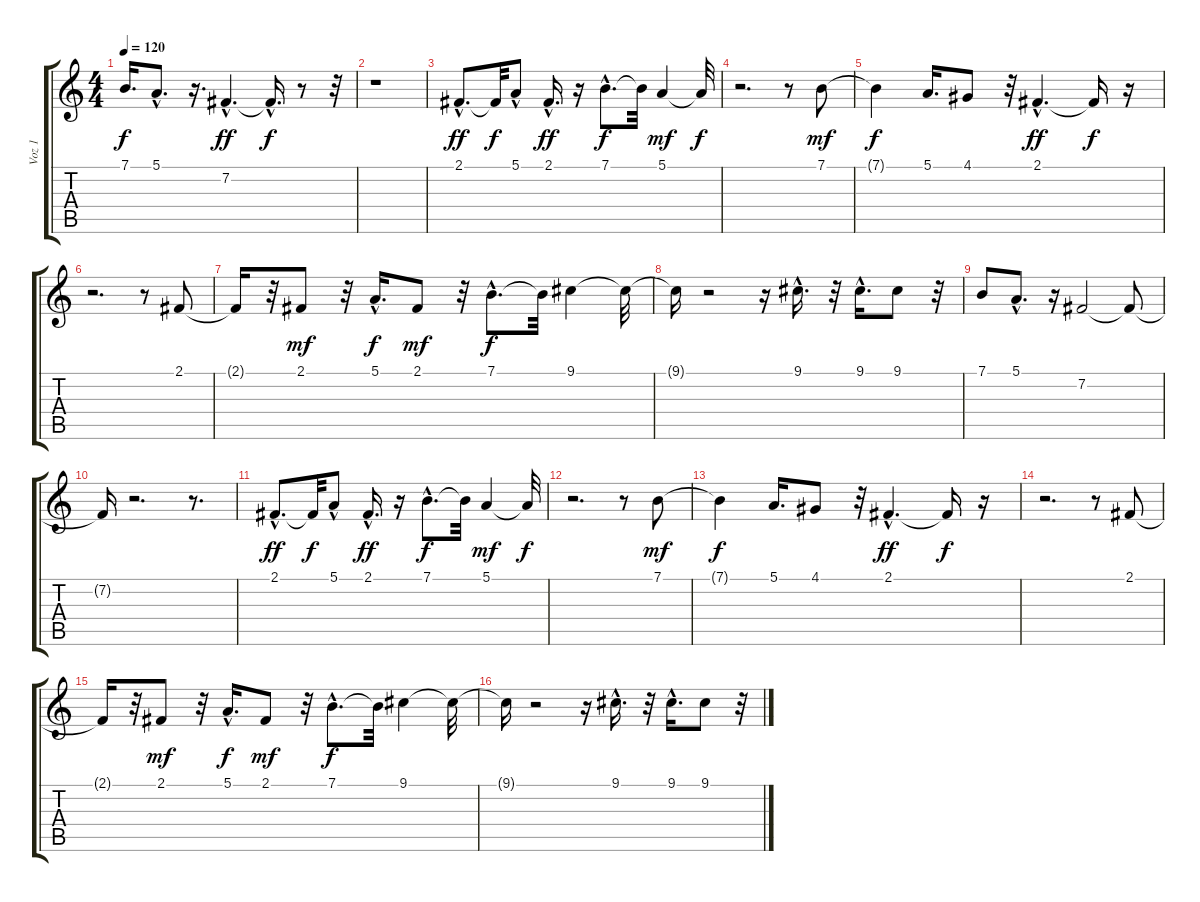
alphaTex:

\track ("Voz 1" "Voz 1") {instrument cello}
\staff {score tabs}
\tuning (E4 B3 G3 D3 A2 E2) {hide}
\ts (4 4)
\tempo 120
\clef g2
\ks c
7.1.16{d dy f} 5.1{hac}.8{d} r.16{d} 7.2{hac}.4{d dy ff} 7.2{hac t}.16{d dy f} r.8 r.32 |
r.1 |
2.1{hac}.8{d dy ff} 2.1{t}.32{dy f} 5.1{hac}.8 2.1{hac}.16{d dy ff} r.16 7.1{hac}.8{d dy f} 7.1{t}.32 5.1.4{dy mf} 5.1{t}.32{dy f} |
r.2{d} r.8 7.1.8{dy mf} |
7.1{t}.4{dy f} 5.1.16{d} 4.1.8 r.32 2.1{hac}.4{d dy ff} 2.1{t}.16{dy f} r.16 |
r.2{d} r.8 2.1.8 |
2.1{t}.16 r.32 2.1.8{dy mf} r.32 5.1{hac}.16{d dy f} 2.1.8{dy mf} r.32 7.1{hac}.8{d dy f} 7.1{t}.32 9.1.4 9.1{t}.32 |
9.1{t}.16 r.2 r.16 9.1{hac}.16{d} r.32 9.1{hac}.16{d} 9.1.8 r.32 |
7.1.8 5.1{hac}.8{d} r.16 7.2.2 7.2{t}.8 |
7.2{t}.16 r.2{d} r.8{d} |
2.1{hac}.8{d dy ff} 2.1{t}.32{dy f} 5.1{hac}.8 2.1{hac}.16{d dy ff} r.16 7.1{hac}.8{d dy f} 7.1{t}.32 5.1.4{dy mf} 5.1{t}.32{dy f} |
r.2{d} r.8 7.1.8{dy mf} |
7.1{t}.4{dy f} 5.1.16{d} 4.1.8 r.32 2.1{hac}.4{d dy ff} 2.1{t}.16{dy f} r.16 |
r.2{d} r.8 2.1.8 |
2.1{t}.16 r.32 2.1.8{dy mf} r.32 5.1{hac}.16{d dy f} 2.1.8{dy mf} r.32 7.1{hac}.8{d dy f} 7.1{t}.32 9.1.4 9.1{t}.32 |
9.1{t}.16 r.2 r.16 9.1{hac}.16{d} r.32 9.1{hac}.16{d} 9.1.8 r.32
